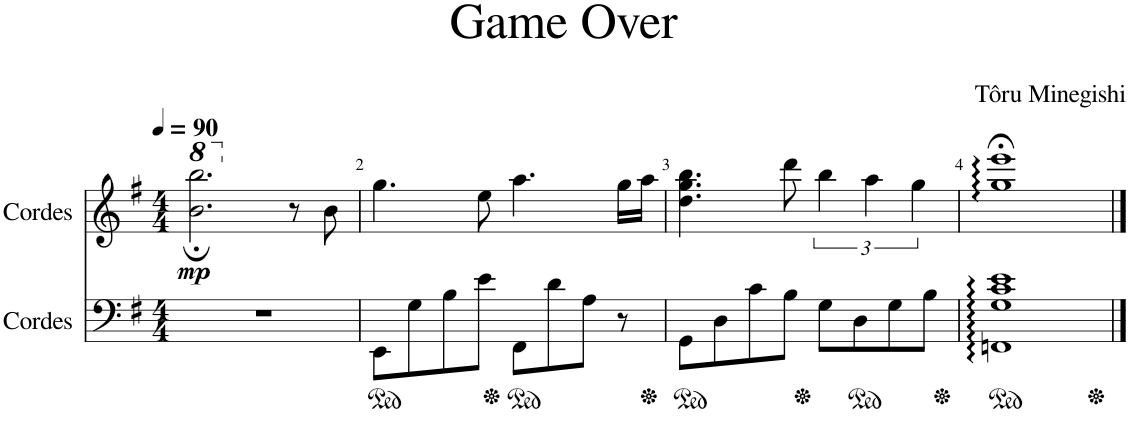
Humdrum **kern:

**kern	**kern	**dynam
*part2	*part1	*part1
*staff2	*staff1	*staff1
*I"Cordes	*I"Cordes	*
*clefF4	*clefG2	*
*k[f#]	*k[f#]	*
*M4/4	*M4/4	*
*MM90	*MM90	*
*	*8va	*
=1	=1	=1
!	!	!LO:DY:b
1r	2.bb\; 2.bbb\;	mp
*	*X8va	*
.	8r	.
.	8b\	.
=2	=2	=2
*ped	*	*
8EE\L	4.gg\	.
8G\	.	.
8B\	.	.
8e\J	8ee\	.
*Xped	*	*
*ped	*	*
8FF#\L	4.aa\	.
8d\	.	.
8A\J	.	.
8r	16gg\LL	.
.	16aa\JJ	.
=3	=3	=3
*Xped	*	*
*ped	*	*
8GG\L	4.dd\ 4.gg\ 4.bb\	.
8D\	.	.
8c\	.	.
8B\J	8ddd\	.
*Xped	*	*
8G\L	6bb\	.
*ped	*	*
8D\	.	.
.	6aa\	.
8G\	.	.
.	6gg\	.
8B\J	.	.
=4	=4	=4
*Xped	*	*
*ped	*	*
1FFn:: 1G:: 1c:: 1e::	1gg::;< 1eee::;<	.
*Xped	*	*
==	==	==
*-	*-	*-
